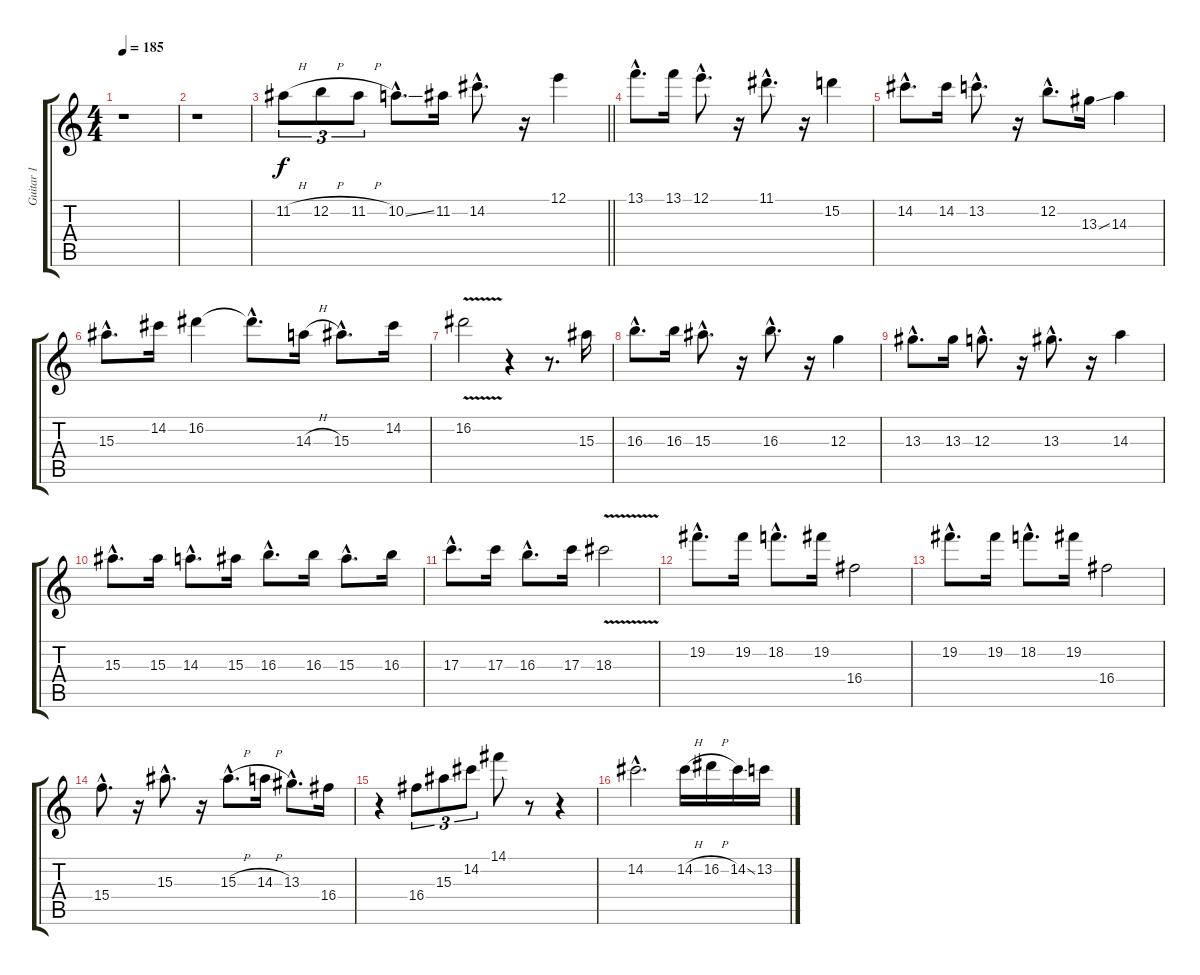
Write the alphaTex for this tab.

\track ("Guitar 1" "Guitar 1") {instrument distortionguitar}
\staff {score tabs}
\tuning (E4 B3 G3 D3 A2 E2) {hide}
\ts (4 4)
\tempo 185
\clef g2
\ks c
r.1{dy f} |
r.1 |
\barLineRight lightlight
11.2{h}.8{tu (3 2) volume 11} 12.2{h}.8{tu (3 2)} 11.2{h}.8{tu (3 2)} 10.2{ss hac}.8{d} 11.2.16 14.2{hac}.8{d} r.16 12.1.4 |
13.1{hac}.8{d} 13.1.16 12.1{hac}.8{d} r.16 11.1{hac}.8{d} r.16 15.2.4 |
14.2{hac}.8{d} 14.2.16 13.2{hac}.8{d} r.16 12.2{hac}.8{d} 13.3{ss}.16 14.3.4 |
15.3{hac}.8{d} 14.2.16 16.2.4 16.2{hac t}.8{d} 14.3{h}.16 15.3{hac}.8{d} 14.2.16 |
16.2{v}.2 r.4 r.8{d} 15.3.16 |
16.3{hac}.8{d} 16.3.16 15.3{hac}.8{d} r.16 16.3{hac}.8{d} r.16 12.3.4 |
13.3{hac}.8{d} 13.3.16 12.3{hac}.8{d} r.16 13.3{hac}.8{d} r.16 14.3.4 |
15.3{hac}.8{d} 15.3.16 14.3{hac}.8{d} 15.3.16 16.3{hac}.8{d} 16.3.16 15.3{hac}.8{d} 16.3.16 |
17.3{hac}.8{d} 17.3.16 16.3{hac}.8{d} 17.3.16 18.3{v}.2 |
19.2{hac}.8{d} 19.2.16 18.2{hac}.8{d} 19.2.16 16.4.2 |
19.2{hac}.8{d} 19.2.16 18.2{hac}.8{d} 19.2.16 16.4.2 |
15.4{hac}.8{d} r.16 15.3{hac}.8{d} r.16 15.3{h hac}.8{d} 14.3{h}.16 13.3{hac}.8{d} 16.4.16 |
r.4 16.4.8{tu (3 2)} 15.3.8{tu (3 2)} 14.2.8{tu (3 2)} 14.1.8 r.8 r.4 |
14.2{hac}.2{d} 14.2{h}.16 16.2{h}.16 14.2{ss}.16 13.2.16
